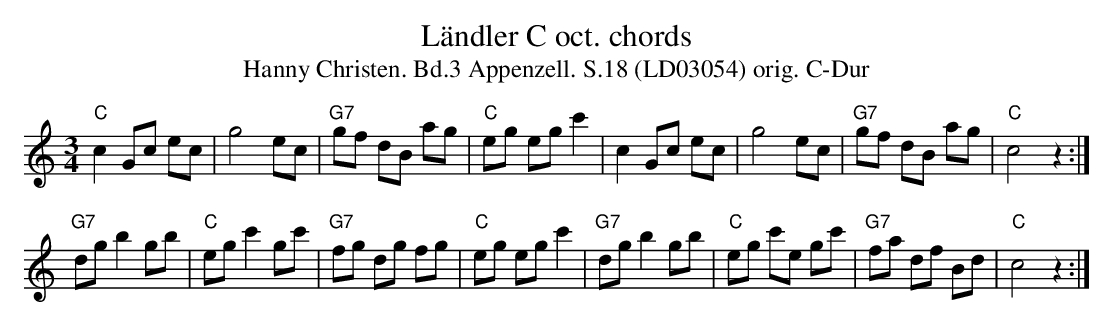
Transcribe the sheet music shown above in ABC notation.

X:1
T:Ländler C oct. chords
T:Hanny Christen. Bd.3 Appenzell. S.18 (LD03054) orig. C-Dur
M:3/4
L:1/8
K:Cmaj%%MIDI gchordon
"C"c2 Gc ec | g4 ec | "G7"gf dB ag | "C"eg eg c'2 |c2 Gc ec | g4 ec | "G7"gf dB ag | "C"c4 z2 :|
"G7"dg b2 gb | "C"eg c'2 gc' | "G7"fg dg fg | "C"eg eg c'2 | "G7"dg b2 gb | "C"eg c'e gc' | "G7"fa df Bd | "C"c4 z2 :|
